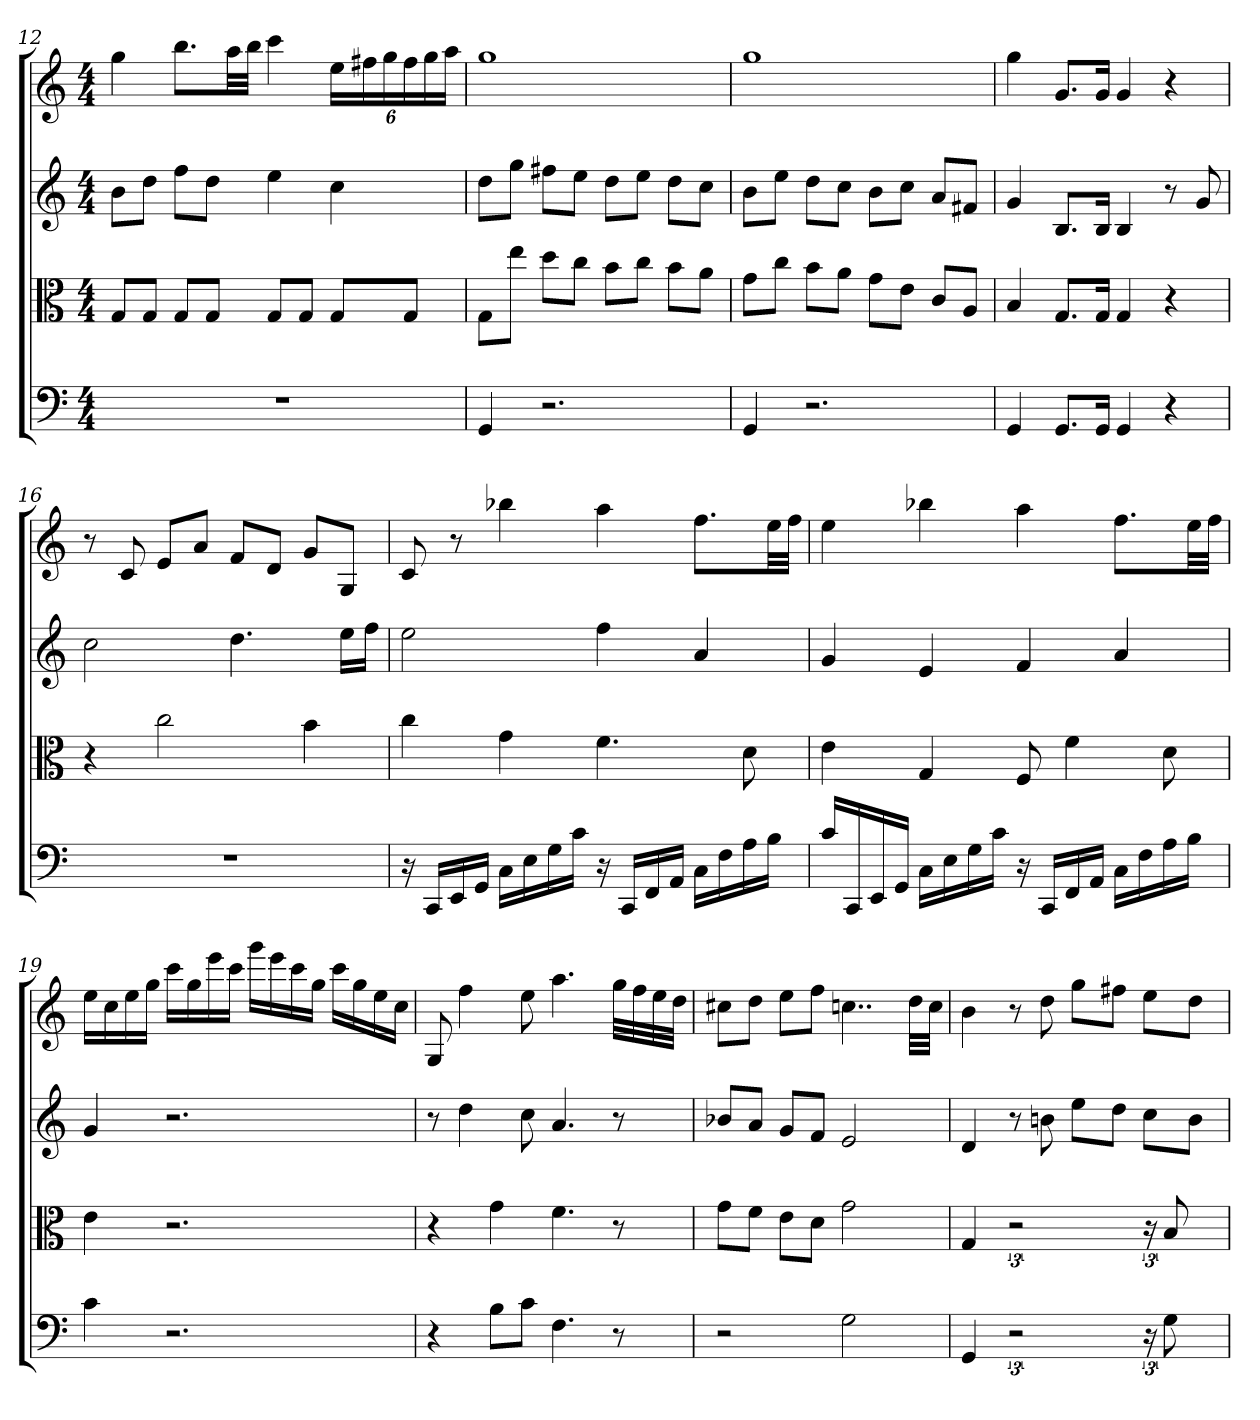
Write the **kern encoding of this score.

**kern	**kern	**kern	**kern
*part4	*part3	*part2	*part1
*staff4	*staff3	*staff2	*staff1
*clefF4	*clefC3	*clefG2	*clefG2
*k[]	*k[]	*k[]	*k[]
*M4/4	*M4/4	*M4/4	*M4/4
=12	=12	=12	=12
1r	8G/L	8b\L	4gg\
.	8G/J	8dd\J	.
.	8G/L	8ff\L	8.bb\L
.	8G/J	8dd\J	.
.	.	.	32aa\LL
.	.	.	32bb\JJJ
.	8G/L	4ee\	4ccc\
.	8G/J	.	.
.	8G/L	4cc\	24ee\LL
.	.	.	24ff#X\
.	.	.	24gg\
.	8G/J	.	24ff#\
.	.	.	24gg\
.	.	.	24aa\JJ
=13	=13	=13	=13
4GG/	8G\L	8dd\L	1gg
.	8ee\J	8gg\J	.
2.r	8dd\L	8ff#X\L	.
.	8cc\J	8ee\J	.
.	8b\L	8dd\L	.
.	8cc\J	8ee\J	.
.	8b\L	8dd\L	.
.	8a\J	8cc\J	.
=14	=14	=14	=14
4GG/	8g\L	8b\L	1gg
.	8cc\J	8ee\J	.
2.r	8b\L	8dd\L	.
.	8a\J	8cc\J	.
.	8g\L	8b\L	.
.	8e\J	8cc\J	.
.	8c/L	8a/L	.
.	8A/J	8f#X/J	.
=15	=15	=15	=15
4GG/	4B/	4g/	4gg\
8.GG/L	8.G/L	8.B/L	8.g/L
16GG/Jk	16G/Jk	16B/Jk	16g/Jk
4GG/	4G/	4B/	4g/
4r	4r	8r	4r
.	.	8g/	.
=16	=16	=16	=16
1r	4r	2cc\	8r
.	.	.	8c/
.	2cc\	.	8e/L
.	.	.	8a/J
.	.	4.dd\	8f/L
.	.	.	8d/J
.	4b\	.	8g/L
.	.	16ee\LL	8G/J
.	.	16ff\JJ	.
=17	=17	=17	=17
16r	4cc\	2ee\	8c/
16CC/LL	.	.	.
16EE/	.	.	8r
16GG/JJ	.	.	.
16C\LL	4g\	.	4bb-X\
16E\	.	.	.
16G\	.	.	.
16c\JJ	.	.	.
16r	4.f\	4ff\	4aa\
16CC/LL	.	.	.
16FF/	.	.	.
16AA/JJ	.	.	.
16C\LL	.	4a/	8.ff\L
16F\	.	.	.
16A\	8d\	.	.
16B\JJ	.	.	32ee\LL
.	.	.	32ff\JJJ
=18	=18	=18	=18
16c/LL	4e\	4g/	4ee\
16CC/	.	.	.
16EE/	.	.	.
16GG/JJ	.	.	.
16C\LL	4G/	4e/	4bb-X\
16E\	.	.	.
16G\	.	.	.
16c\JJ	.	.	.
16r	8F/	4f/	4aa\
16CC/LL	.	.	.
16FF/	4f\	.	.
16AA/JJ	.	.	.
16C\LL	.	4a/	8.ff\L
16F\	.	.	.
16A\	8d\	.	.
16B\JJ	.	.	32ee\LL
.	.	.	32ff\JJJ
=19	=19	=19	=19
4c\	4e\	4g/	16ee\LL
.	.	.	16cc\
.	.	.	16ee\
.	.	.	16gg\JJ
2.r	2.r	2.r	16ccc\LL
.	.	.	16gg\
.	.	.	16eee\
.	.	.	16ccc\JJ
.	.	.	16ggg\LL
.	.	.	16eee\
.	.	.	16ccc\
.	.	.	16gg\JJ
.	.	.	16ccc\LL
.	.	.	16gg\
.	.	.	16ee\
.	.	.	16cc\JJ
=20	=20	=20	=20
4r	4r	8r	8G/
.	.	4dd\	4ff\
8B\L	4g\	.	.
8c\J	.	8cc\	8ee\
4.F\	4.f\	4.a/	4.aa\
8r	8r	8r	32gg\LLL
.	.	.	32ff\
.	.	.	32ee\
.	.	.	32dd\JJJ
=21	=21	=21	=21
2r	8g\L	8b-X/L	8cc#X\L
.	8f\J	8a/J	8dd\J
.	8e\L	8g/L	8ee\L
.	8d\J	8f/J	8ff\J
2G\	2g\	2e/	4..ccn\
.	.	.	32dd\LLL
.	.	.	32cc\JJJ
=22	=22	=22	=22
4GG/	4G/	4d/	4b\
3r	3r	8r	8r
.	.	8bn\	8dd\
.	.	8ee\L	8gg\L
6ryy	6ryy	.	.
.	.	8dd\J	8ff#X\J
24r	24r	8cc\L	8ee\L
8G\	8B/	.	.
.	.	8b\J	8dd\J
12ryy	12ryy	.	.
=	=	=	=
*-	*-	*-	*-
